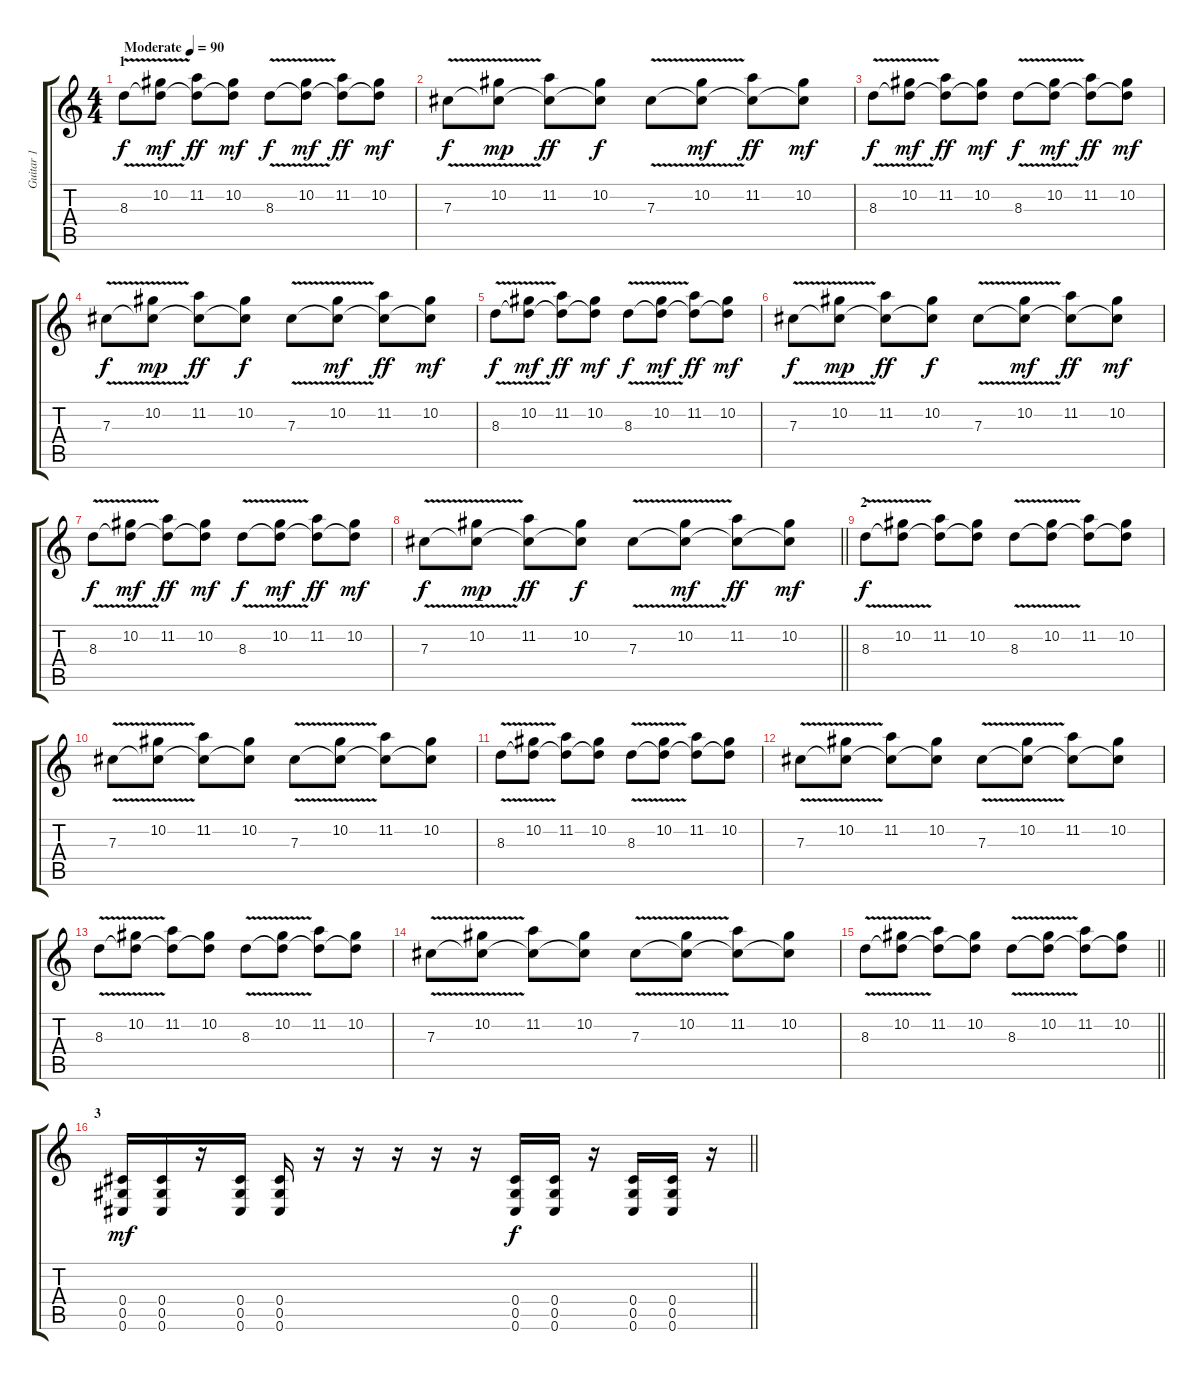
\track ("Guitar 1" "Guitar 1") {instrument electricguitarjazz}
\staff {score tabs}
\tuning (Eb4 Bb3 Gb3 Db3 Ab2 Db2) {hide}
\ts (4 4)
\section ("" "1")
\tempo (90 "Moderate")
\clef g2
\ks c
8.3{v}.8{dy f instrument electricguitarjazz} (10.2 8.3{t}).8{dy mf} (11.2 8.3{t}).8{dy ff} (10.2 8.3{t}).8{dy mf} 8.3{v}.8{dy f} (10.2 8.3{t}).8{dy mf} (11.2 8.3{t}).8{dy ff} (10.2 8.3{t}).8{dy mf} |
7.3{v}.8{dy f} (10.2 7.3{t}).8{dy mp} (11.2 7.3{t}).8{dy ff} (10.2 7.3{t}).8{dy f} 7.3{v}.8 (10.2 7.3{t}).8{dy mf} (11.2 7.3{t}).8{dy ff} (10.2 7.3{t}).8{dy mf} |
8.3{v}.8{dy f} (10.2 8.3{t}).8{dy mf} (11.2 8.3{t}).8{dy ff} (10.2 8.3{t}).8{dy mf} 8.3{v}.8{dy f} (10.2 8.3{t}).8{dy mf} (11.2 8.3{t}).8{dy ff} (10.2 8.3{t}).8{dy mf} |
7.3{v}.8{dy f} (10.2 7.3{t}).8{dy mp} (11.2 7.3{t}).8{dy ff} (10.2 7.3{t}).8{dy f} 7.3{v}.8 (10.2 7.3{t}).8{dy mf} (11.2 7.3{t}).8{dy ff} (10.2 7.3{t}).8{dy mf} |
8.3{v}.8{dy f} (10.2 8.3{t}).8{dy mf} (11.2 8.3{t}).8{dy ff} (10.2 8.3{t}).8{dy mf} 8.3{v}.8{dy f} (10.2 8.3{t}).8{dy mf} (11.2 8.3{t}).8{dy ff} (10.2 8.3{t}).8{dy mf} |
7.3{v}.8{dy f} (10.2 7.3{t}).8{dy mp} (11.2 7.3{t}).8{dy ff} (10.2 7.3{t}).8{dy f} 7.3{v}.8 (10.2 7.3{t}).8{dy mf} (11.2 7.3{t}).8{dy ff} (10.2 7.3{t}).8{dy mf} |
8.3{v}.8{dy f} (10.2 8.3{t}).8{dy mf} (11.2 8.3{t}).8{dy ff} (10.2 8.3{t}).8{dy mf} 8.3{v}.8{dy f} (10.2 8.3{t}).8{dy mf} (11.2 8.3{t}).8{dy ff} (10.2 8.3{t}).8{dy mf} |
\barLineRight lightlight
7.3{v}.8{dy f} (10.2 7.3{t}).8{dy mp} (11.2 7.3{t}).8{dy ff} (10.2 7.3{t}).8{dy f} 7.3{v}.8 (10.2 7.3{t}).8{dy mf} (11.2 7.3{t}).8{dy ff} (10.2 7.3{t}).8{dy mf} |
\section ("" "2")
8.3{v}.8{dy f} (10.2 8.3{t}).8 (11.2 8.3{t}).8 (10.2 8.3{t}).8 8.3{v}.8 (10.2 8.3{t}).8 (11.2 8.3{t}).8 (10.2 8.3{t}).8 |
7.3{v}.8 (10.2 7.3{t}).8 (11.2 7.3{t}).8 (10.2 7.3{t}).8 7.3{v}.8 (10.2 7.3{t}).8 (11.2 7.3{t}).8 (10.2 7.3{t}).8 |
8.3{v}.8 (10.2 8.3{t}).8 (11.2 8.3{t}).8 (10.2 8.3{t}).8 8.3{v}.8 (10.2 8.3{t}).8 (11.2 8.3{t}).8 (10.2 8.3{t}).8 |
7.3{v}.8 (10.2 7.3{t}).8 (11.2 7.3{t}).8 (10.2 7.3{t}).8 7.3{v}.8 (10.2 7.3{t}).8 (11.2 7.3{t}).8 (10.2 7.3{t}).8 |
8.3{v}.8 (10.2 8.3{t}).8 (11.2 8.3{t}).8 (10.2 8.3{t}).8 8.3{v}.8 (10.2 8.3{t}).8 (11.2 8.3{t}).8 (10.2 8.3{t}).8 |
7.3{v}.8 (10.2 7.3{t}).8 (11.2 7.3{t}).8 (10.2 7.3{t}).8 7.3{v}.8 (10.2 7.3{t}).8 (11.2 7.3{t}).8 (10.2 7.3{t}).8 |
\barLineRight lightlight
8.3{v}.8 (10.2 8.3{t}).8 (11.2 8.3{t}).8 (10.2 8.3{t}).8 8.3{v}.8 (10.2 8.3{t}).8 (11.2 8.3{t}).8 (10.2 8.3{t}).8 |
\section ("" "3")
\barLineRight lightlight
(0.4 0.5 0.6).16{dy mf instrument distortionguitar} (0.4 0.5 0.6).16 r.16 (0.4 0.5 0.6).16 (0.4 0.5 0.6).16 r.16 r.16 r.16 r.16 r.16 (0.4 0.5 0.6).16{dy f} (0.4 0.5 0.6).16 r.16 (0.4 0.5 0.6).16 (0.4 0.5 0.6).16 r.16
